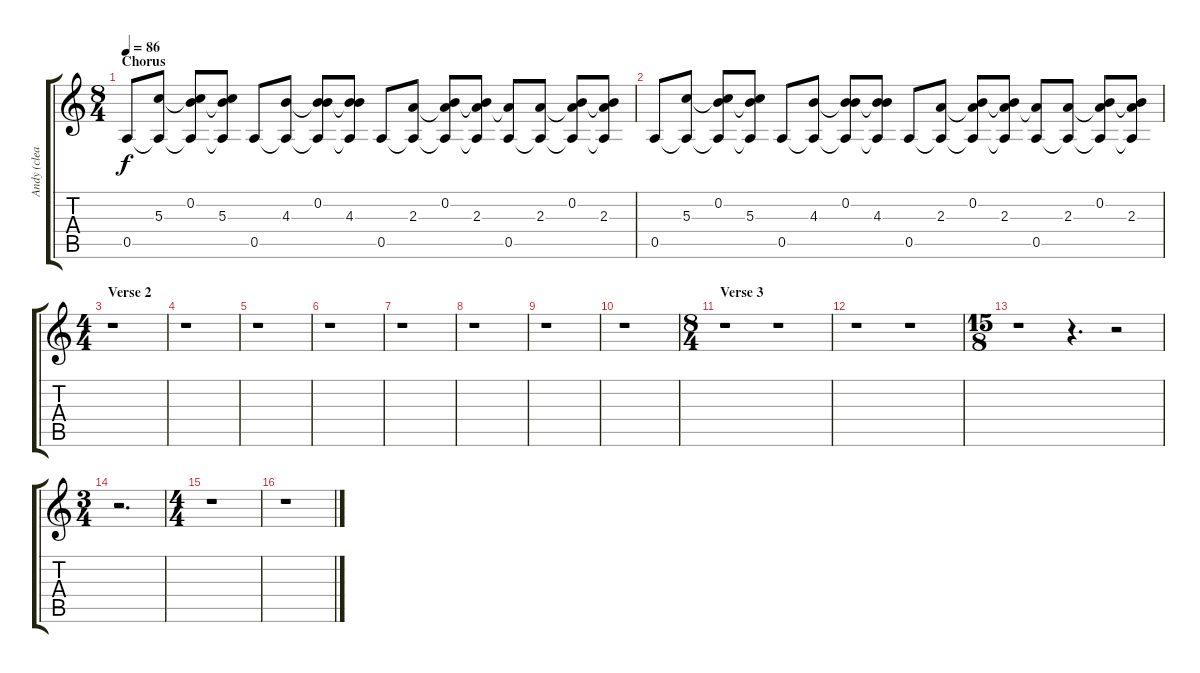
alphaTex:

\track ("Andy (clean)" "Andy (clea") {instrument electricguitarclean}
\staff {score tabs}
\tuning (E4 B3 G3 D3 A2 E2) {hide}
\ts (8 4)
\section ("" "Chorus")
\tempo 86
\clef g2
\ks c
0.5.8{dy f} (5.3 0.5{t}).8 (0.2 5.3{t} 0.5{t}).8 (0.2{t} 5.3 0.5{t}).8 0.5.8 (4.3 0.5{t}).8 (0.2 4.3{t} 0.5{t}).8 (0.2{t} 4.3 0.5{t}).8 0.5.8 (2.3 0.5{t}).8 (0.2 2.3{t} 0.5{t}).8 (0.2{t} 2.3 0.5{t}).8 (2.3{t} 0.5).8 (2.3 0.5{t}).8 (0.2 2.3{t} 0.5{t}).8 (0.2{t} 2.3 0.5{t}).8 |
0.5.8 (5.3 0.5{t}).8 (0.2 5.3{t} 0.5{t}).8 (0.2{t} 5.3 0.5{t}).8 0.5.8 (4.3 0.5{t}).8 (0.2 4.3{t} 0.5{t}).8 (0.2{t} 4.3 0.5{t}).8 0.5.8 (2.3 0.5{t}).8 (0.2 2.3{t} 0.5{t}).8 (0.2{t} 2.3 0.5{t}).8 (2.3{t} 0.5).8 (2.3 0.5{t}).8 (0.2 2.3{t} 0.5{t}).8 (0.2{t} 2.3 0.5{t}).8 |
\ts (4 4)
\section ("" "Verse 2")
r.1 |
r.1 |
r.1 |
r.1 |
r.1 |
r.1 |
r.1 |
r.1 |
\ts (8 4)
\section ("" "Verse 3")
r.1 r.1 |
r.1 r.1 |
\ts (15 8)
r.1 r.4{d} r.2 |
\ts (3 4)
r.2{d} |
\ts (4 4)
r.1 |
r.1
